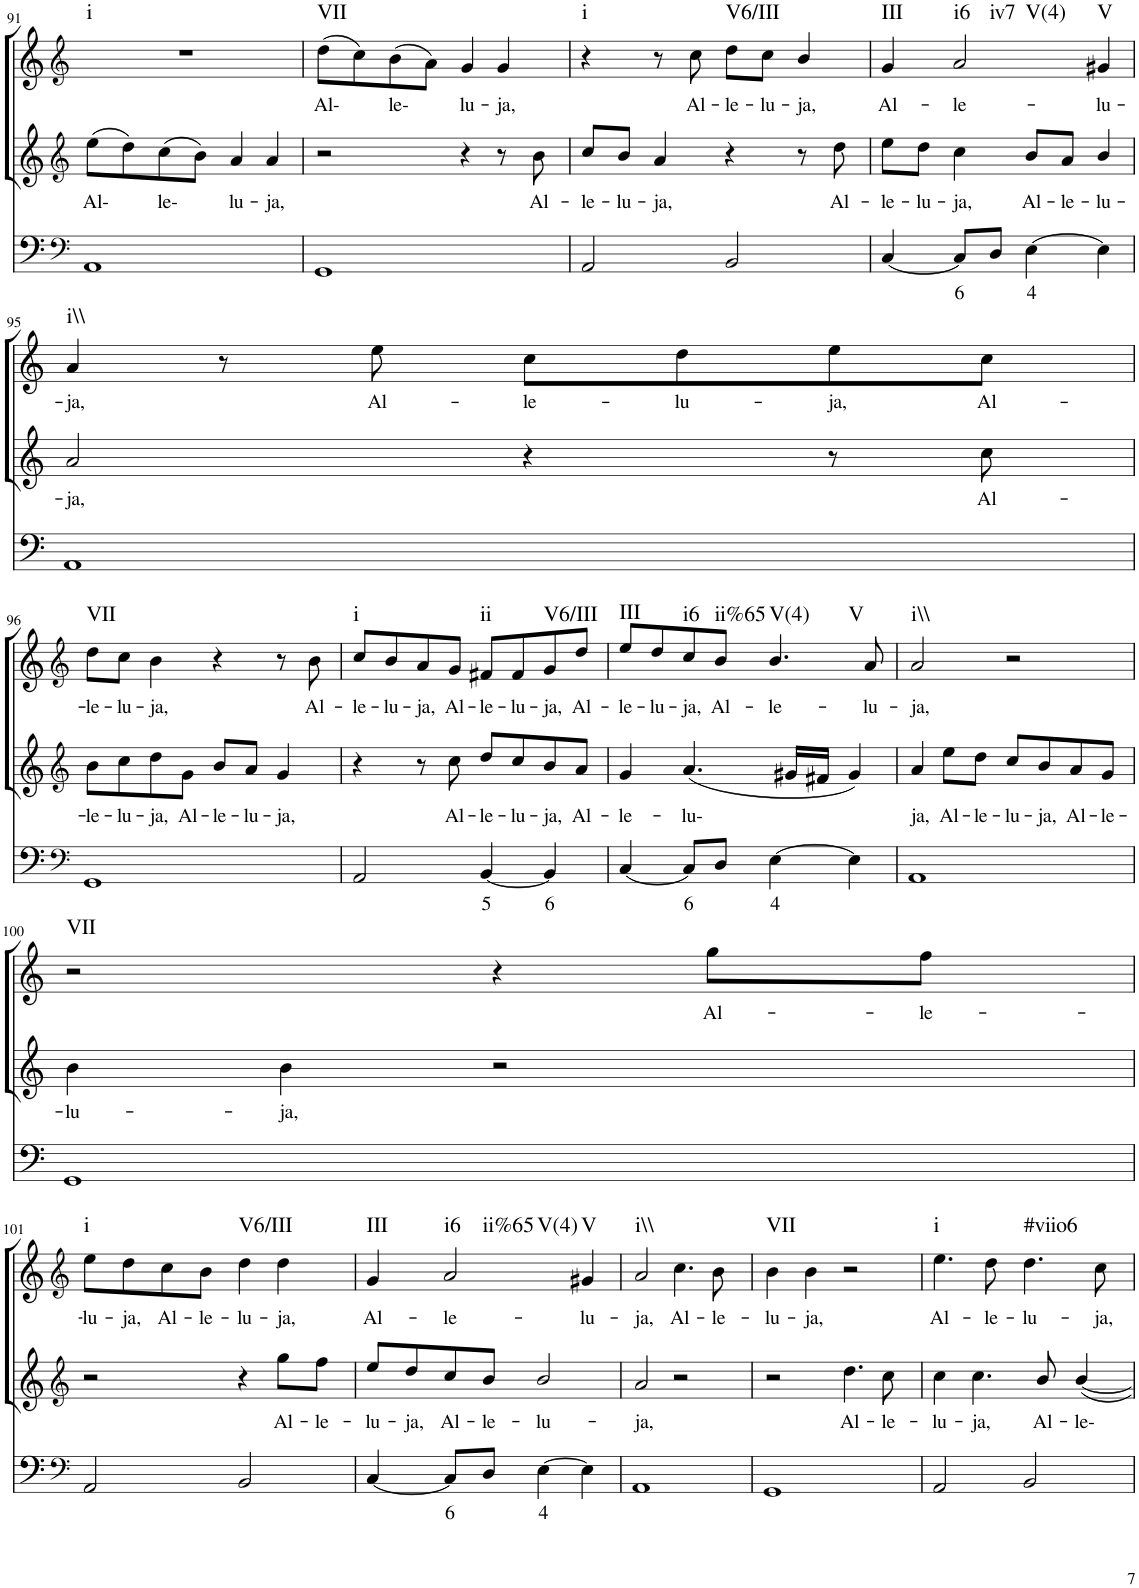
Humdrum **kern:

**kern	**text	**kern	**text	**kern	**text	**harte
*part3	*part3	*part2	*part2	*part1	*part1	*part1
*staff3	*staff3	*staff2	*staff2	*staff1	*staff1	*
*I"Continuo	*	*I"Soprano II	*	*I"Soprano I	*	*
!!LO:PB:g=z
*clefF4	*	*clefG2	*	*clefG2	*	*
*k[]	*	*k[]	*	*k[]	*	*
*M4/4	*	*M4/4	*	*M4/4	*	*
=91	=91	=91	=91	=91	=91	=91
!	!	!	!LO:LY:b	!	!	!LO:H:kt=i
1AA	.	(8ee\L	Al-	1r	.	N
.	.	8dd\)	.	.	.	.
!	!	!	!LO:LY:b	!	!	!
.	.	(8cc\	le-	.	.	.
.	.	8b\J)	.	.	.	.
!	!	!	!LO:LY:b	!	!	!
.	.	4a/	lu-	.	.	.
!	!	!	!LO:LY:b	!	!	!
.	.	4a/	ja,	.	.	.
=92	=92	=92	=92	=92	=92	=92
!	!	!	!	!	!LO:LY:b	!LO:H:kt=VII
1GG	.	2r	.	(8dd\L	Al-	N
.	.	.	.	8cc\)	.	.
!	!	!	!	!	!LO:LY:b	!
.	.	.	.	(8b\	le-	.
.	.	.	.	8a\J)	.	.
!	!	!	!	!	!LO:LY:b	!
.	.	4r	.	4g/	lu-	.
!	!	!	!	!	!LO:LY:b	!
.	.	8r	.	4g/	ja,	.
!	!	!	!LO:LY:b	!	!	!
.	.	8b\	Al-	.	.	.
=93	=93	=93	=93	=93	=93	=93
!	!	!	!LO:LY:b	!	!	!LO:H:kt=i
2AA/	.	8cc/L	le-	4r	.	N
!	!	!	!LO:LY:b	!	!	!
.	.	8b/J	lu-	.	.	.
!	!	!	!LO:LY:b	!	!	!
.	.	4a/	ja,	8r	.	.
!	!	!	!	!	!LO:LY:b	!
.	.	.	.	8cc\	Al-	.
!	!	!	!	!	!LO:LY:b	!LO:H:kt=V6/III
2BB/	.	4r	.	8dd\L	le-	N
!	!	!	!	!	!LO:LY:b	!
.	.	.	.	8cc\J	lu-	.
!	!	!	!	!	!LO:LY:b	!
.	.	8r	.	4b/	ja,	.
!	!	!	!LO:LY:b	!	!	!
.	.	8dd\	Al-	.	.	.
=94	=94	=94	=94	=94	=94	=94
!	!	!	!LO:LY:b	!	!LO:LY:b	!LO:H:kt=III
[4C/	.	8ee\L	le-	4g/	Al-	N
!	!	!	!LO:LY:b	!	!	!
.	.	8dd\J	lu-	.	.	.
!	!LO:LY:b	!	!LO:LY:b	!	!LO:LY:b	!LO:H:n=1:kt=i6
!	!	!	!	!	!	!LO:H:n=2:kt=iv7
!	!	!	!	!	!	!LO:H:n=3:kt=V(4)
8C/L]	6	4cc\	ja,	2a/	le-	N N N
8D/J	.	.	.	.	.	.
!	!LO:LY:b	!	!LO:LY:b	!	!	!
[4E\	4	8b/L	Al-	.	.	.
!	!	!	!LO:LY:b	!	!	!
.	.	8a/J	le-	.	.	.
!	!	!	!LO:LY:b	!	!LO:LY:b	!LO:H:kt=V
4E\]	.	4b/	lu-	4g#X/	lu-	N
!!LO:LB:g=z
=95	=95	=95	=95	=95	=95	=95
!	!	!	!LO:LY:b	!	!LO:LY:b	!LO:H:kt=i\\
1AA	.	2a/	ja,	4a/	ja,	N
.	.	.	.	8r	.	.
!	!	!	!	!	!LO:LY:b	!
.	.	.	.	8ee\	Al-	.
!	!	!	!	!	!LO:LY:b	!
.	.	4r	.	8cc\L	le-	.
!	!	!	!	!	!LO:LY:b	!
.	.	.	.	8dd\	lu-	.
!	!	!	!	!	!LO:LY:b	!
.	.	8r	.	8ee\	ja,	.
!	!	!	!LO:LY:b	!	!LO:LY:b	!
.	.	8cc\	Al-	8cc\J	Al-	.
!!LO:LB:g=z
=96	=96	=96	=96	=96	=96	=96
*clefF4	*	*clefG2	*	*clefG2	*	*
!	!	!	!LO:LY:b	!	!LO:LY:b	!LO:H:kt=VII
1GG	.	8b\L	le-	8dd\L	le-	N
!	!	!	!LO:LY:b	!	!LO:LY:b	!
.	.	8cc\	lu-	8cc\J	lu-	.
!	!	!	!LO:LY:b	!	!LO:LY:b	!
.	.	8dd\	ja,	4b\	ja,	.
!	!	!	!LO:LY:b	!	!	!
.	.	8g\J	Al-	.	.	.
!	!	!	!LO:LY:b	!	!	!
.	.	8b/L	le-	4r	.	.
!	!	!	!LO:LY:b	!	!	!
.	.	8a/J	lu-	.	.	.
!	!	!	!LO:LY:b	!	!	!
.	.	4g/	ja,	8r	.	.
!	!	!	!	!	!LO:LY:b	!
.	.	.	.	8b\	Al-	.
=97	=97	=97	=97	=97	=97	=97
!	!	!	!	!	!LO:LY:b	!LO:H:kt=i
2AA/	.	4r	.	8cc/L	le-	N
!	!	!	!	!	!LO:LY:b	!
.	.	.	.	8b/	lu-	.
!	!	!	!	!	!LO:LY:b	!
.	.	8r	.	8a/	ja,	.
!	!	!	!LO:LY:b	!	!LO:LY:b	!
.	.	8cc\	Al-	8g/J	Al-	.
!	!LO:LY:b	!	!LO:LY:b	!	!LO:LY:b	!LO:H:kt=ii
[4BB/	5	8dd/L	le-	8f#X/L	le-	N
!	!	!	!LO:LY:b	!	!LO:LY:b	!
.	.	8cc/	lu-	8f#/	lu-	.
!	!LO:LY:b	!	!LO:LY:b	!	!LO:LY:b	!LO:H:kt=V6/III
4BB/]	6	8b/	ja,	8g/	ja,	N
!	!	!	!LO:LY:b	!	!LO:LY:b	!
.	.	8a/J	Al-	8dd/J	Al-	.
=98	=98	=98	=98	=98	=98	=98
!	!	!	!LO:LY:b	!	!LO:LY:b	!LO:H:kt=III
[4C/	.	4g/	le-	8ee/L	le-	N
!	!	!	!	!	!LO:LY:b	!
.	.	.	.	8dd/	lu-	.
!	!LO:LY:b	!	!LO:LY:b	!	!LO:LY:b	!LO:H:kt=i6
8C/L]	6	(4.a/	lu-	8cc/	ja,	N
!	!	!	!	!	!LO:LY:b	!LO:H:kt=ii%65
8D/J	.	.	.	8b/J	Al-	N
!	!LO:LY:b	!	!	!	!LO:LY:b	!LO:H:n=1:kt=V(4)
!	!	!	!	!	!	!LO:H:n=2:kt=V
[4E\	4	.	.	4.b/	le-	N N
.	.	16g#X/LL	.	.	.	.
.	.	16f#X/JJ	.	.	.	.
4E\]	.	4g#/)	.	.	.	.
!	!	!	!	!	!LO:LY:b	!
.	.	.	.	8a/	lu-	.
=99	=99	=99	=99	=99	=99	=99
!	!	!	!LO:LY:b	!	!LO:LY:b	!LO:H:kt=i\\
1AA	.	4a/	ja,	2a/	ja,	N
!	!	!	!LO:LY:b	!	!	!
.	.	8ee\L	Al-	.	.	.
!	!	!	!LO:LY:b	!	!	!
.	.	8dd\J	le-	.	.	.
!	!	!	!LO:LY:b	!	!	!
.	.	8cc/L	lu-	2r	.	.
!	!	!	!LO:LY:b	!	!	!
.	.	8b/	ja,	.	.	.
!	!	!	!LO:LY:b	!	!	!
.	.	8a/	Al-	.	.	.
!	!	!	!LO:LY:b	!	!	!
.	.	8g/J	le-	.	.	.
!!LO:LB:g=z
=100	=100	=100	=100	=100	=100	=100
!	!	!	!LO:LY:b	!	!	!LO:H:kt=VII
1GG	.	4b\	lu-	2r	.	N
!	!	!	!LO:LY:b	!	!	!
.	.	4b\	ja,	.	.	.
.	.	2r	.	4r	.	.
!	!	!	!	!	!LO:LY:b	!
.	.	.	.	8gg\L	Al-	.
!	!	!	!	!	!LO:LY:b	!
.	.	.	.	8ff\J	le-	.
!!LO:LB:g=z
=101	=101	=101	=101	=101	=101	=101
*clefF4	*	*clefG2	*	*clefG2	*	*
!	!	!	!	!	!LO:LY:b	!LO:H:kt=i
2AA/	.	2r	.	8ee\L	lu-	N
!	!	!	!	!	!LO:LY:b	!
.	.	.	.	8dd\	ja,	.
!	!	!	!	!	!LO:LY:b	!
.	.	.	.	8cc\	Al-	.
!	!	!	!	!	!LO:LY:b	!
.	.	.	.	8b\J	le-	.
!	!	!	!	!	!LO:LY:b	!LO:H:kt=V6/III
2BB/	.	4r	.	4dd\	lu-	N
!	!	!	!LO:LY:b	!	!LO:LY:b	!
.	.	8gg\L	Al-	4dd\	ja,	.
!	!	!	!LO:LY:b	!	!	!
.	.	8ff\J	le-	.	.	.
=102	=102	=102	=102	=102	=102	=102
!	!	!	!LO:LY:b	!	!LO:LY:b	!LO:H:kt=III
[4C/	.	8ee/L	lu-	4g/	Al-	N
!	!	!	!LO:LY:b	!	!	!
.	.	8dd/	ja,	.	.	.
!	!LO:LY:b	!	!LO:LY:b	!	!LO:LY:b	!LO:H:n=1:kt=i6
!	!	!	!	!	!	!LO:H:n=2:kt=ii%65
!	!	!	!	!	!	!LO:H:n=3:kt=V(4)
8C/L]	6	8cc/	Al-	2a/	le-	N N N
!	!	!	!LO:LY:b	!	!	!
8D/J	.	8b/J	le-	.	.	.
!	!LO:LY:b	!	!LO:LY:b	!	!	!
[4E\	4	2b/	lu-	.	.	.
!	!	!	!	!	!LO:LY:b	!LO:H:kt=V
4E\]	.	.	.	4g#X/	lu-	N
=103	=103	=103	=103	=103	=103	=103
!	!	!	!LO:LY:b	!	!LO:LY:b	!LO:H:kt=i\\
1AA	.	2a/	ja,	2a/	ja,	N
!	!	!	!	!	!LO:LY:b	!
.	.	2r	.	4.cc\	Al-	.
!	!	!	!	!	!LO:LY:b	!
.	.	.	.	8b\	le-	.
=104	=104	=104	=104	=104	=104	=104
!	!	!	!	!	!LO:LY:b	!LO:H:kt=VII
1GG	.	2r	.	4b\	lu-	N
!	!	!	!	!	!LO:LY:b	!
.	.	.	.	4b\	ja,	.
!	!	!	!LO:LY:b	!	!	!
.	.	4.dd\	Al-	2r	.	.
!	!	!	!LO:LY:b	!	!	!
.	.	8cc\	le-	.	.	.
=105	=105	=105	=105	=105	=105	=105
!	!	!	!LO:LY:b	!	!LO:LY:b	!LO:H:kt=i
2AA/	.	4cc\	lu-	4.ee\	Al-	N
!	!	!	!LO:LY:b	!	!	!
.	.	4.cc\	ja,	.	.	.
!	!	!	!	!	!LO:LY:b	!
.	.	.	.	8dd\	le-	.
!	!	!	!	!	!LO:LY:b	!LO:H:kt=#viio6
2BB/	.	.	.	4.dd\	lu-	N
!	!	!	!LO:LY:b	!	!	!
.	.	8b/	Al-	.	.	.
!	!	!	!LO:LY:b	!	!	!
.	.	[4b/	le-	.	.	.
!	!	!	!	!	!LO:LY:b	!
.	.	.	.	8cc\	ja,	.
=	=	=	=	=	=	=
*-	*-	*-	*-	*-	*-	*-
